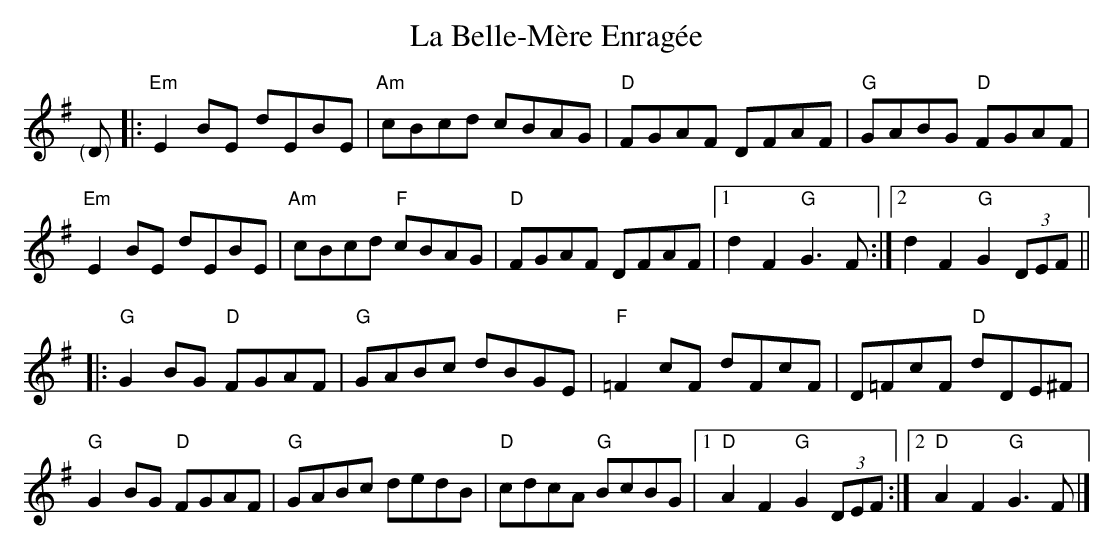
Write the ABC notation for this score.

X:1
T: La Belle-M\`ere Enrag\'ee
M: C |
L: 1/8
K: G
"<("">)"D |: "Em"E2 BE dEBE | "Am"cBcd cBAG | "D"FGAF DFAF | "G"GABG "D"FGAF |
"Em"E2 BE dEBE | "Am"cBcd "F"cBAG | "D"FGAF DFAF |1 d2 F2 "G"G3 F :|[2 d2 F2 "G"G2 (3DEF ||
 |: "G"G2 BG "D"FGAF | "G"GABc dBGE | "F"=F2 cF dFcF | D=FcF "D"dDE^F |
"G"G2 BG "D"FGAF | "G"GABc dedB | "D"cdcA "G"BcBG |1 "D"A2 F2 "G"G2 (3DEF :|[2 "D"A2 F2 "G"G3 F |]
%%begintext ragged
The first note is in parentheses because it is only to be played the first time through.
